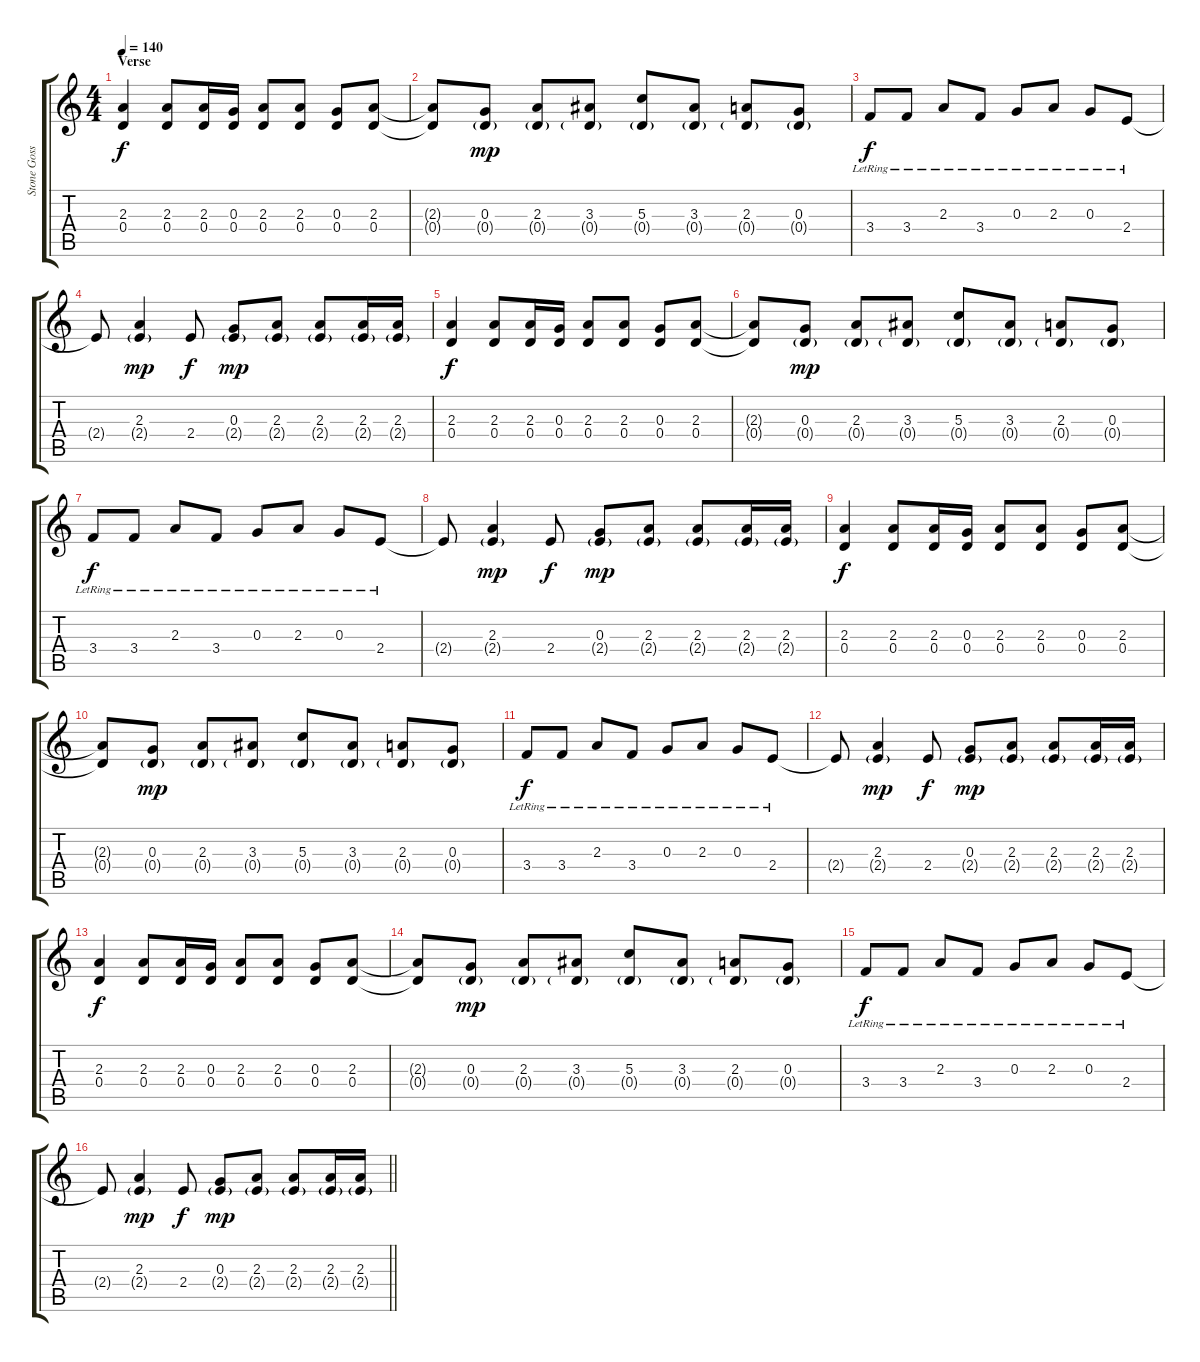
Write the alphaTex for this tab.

\track ("Stone Gossard" "Stone Goss") {instrument distortionguitar}
\staff {score tabs}
\tuning (E4 B3 G3 D3 A2 E2) {hide}
\ts (4 4)
\section ("" "Verse")
\tempo 140
\clef g2
\ks c
(2.3 0.4).4{dy f} (2.3 0.4).8 (2.3 0.4).16 (0.3 0.4).16 (2.3 0.4).8 (2.3 0.4).8 (0.3 0.4).8 (2.3 0.4).8 |
(2.3{t} 0.4{t}).8 (0.3 0.4{g}).8{dy mp} (2.3 0.4{g}).8 (3.3 0.4{g}).8 (5.3 0.4{g}).8 (3.3 0.4{g}).8 (2.3 0.4{g}).8 (0.3 0.4{g}).8 |
3.4{lr}.8{dy f} 3.4{lr}.8 2.3{lr}.8 3.4{lr}.8 0.3{lr}.8 2.3{lr}.8 0.3{lr}.8 2.4{lr}.8 |
2.4{t}.8 (2.3 2.4{g}).4{dy mp} 2.4.8{dy f} (0.3 2.4{g}).8{dy mp} (2.3 2.4{g}).8 (2.3 2.4{g}).8 (2.3 2.4{g}).16 (2.3 2.4{g}).16 |
(2.3 0.4).4{dy f} (2.3 0.4).8 (2.3 0.4).16 (0.3 0.4).16 (2.3 0.4).8 (2.3 0.4).8 (0.3 0.4).8 (2.3 0.4).8 |
(2.3{t} 0.4{t}).8 (0.3 0.4{g}).8{dy mp} (2.3 0.4{g}).8 (3.3 0.4{g}).8 (5.3 0.4{g}).8 (3.3 0.4{g}).8 (2.3 0.4{g}).8 (0.3 0.4{g}).8 |
3.4{lr}.8{dy f} 3.4{lr}.8 2.3{lr}.8 3.4{lr}.8 0.3{lr}.8 2.3{lr}.8 0.3{lr}.8 2.4{lr}.8 |
2.4{t}.8 (2.3 2.4{g}).4{dy mp} 2.4.8{dy f} (0.3 2.4{g}).8{dy mp} (2.3 2.4{g}).8 (2.3 2.4{g}).8 (2.3 2.4{g}).16 (2.3 2.4{g}).16 |
(2.3 0.4).4{dy f} (2.3 0.4).8 (2.3 0.4).16 (0.3 0.4).16 (2.3 0.4).8 (2.3 0.4).8 (0.3 0.4).8 (2.3 0.4).8 |
(2.3{t} 0.4{t}).8 (0.3 0.4{g}).8{dy mp} (2.3 0.4{g}).8 (3.3 0.4{g}).8 (5.3 0.4{g}).8 (3.3 0.4{g}).8 (2.3 0.4{g}).8 (0.3 0.4{g}).8 |
3.4{lr}.8{dy f} 3.4{lr}.8 2.3{lr}.8 3.4{lr}.8 0.3{lr}.8 2.3{lr}.8 0.3{lr}.8 2.4{lr}.8 |
2.4{t}.8 (2.3 2.4{g}).4{dy mp} 2.4.8{dy f} (0.3 2.4{g}).8{dy mp} (2.3 2.4{g}).8 (2.3 2.4{g}).8 (2.3 2.4{g}).16 (2.3 2.4{g}).16 |
(2.3 0.4).4{dy f} (2.3 0.4).8 (2.3 0.4).16 (0.3 0.4).16 (2.3 0.4).8 (2.3 0.4).8 (0.3 0.4).8 (2.3 0.4).8 |
(2.3{t} 0.4{t}).8 (0.3 0.4{g}).8{dy mp} (2.3 0.4{g}).8 (3.3 0.4{g}).8 (5.3 0.4{g}).8 (3.3 0.4{g}).8 (2.3 0.4{g}).8 (0.3 0.4{g}).8 |
3.4{lr}.8{dy f} 3.4{lr}.8 2.3{lr}.8 3.4{lr}.8 0.3{lr}.8 2.3{lr}.8 0.3{lr}.8 2.4{lr}.8 |
\barLineRight lightlight
2.4{t}.8 (2.3 2.4{g}).4{dy mp} 2.4.8{dy f} (0.3 2.4{g}).8{dy mp} (2.3 2.4{g}).8 (2.3 2.4{g}).8 (2.3 2.4{g}).16 (2.3 2.4{g}).16
